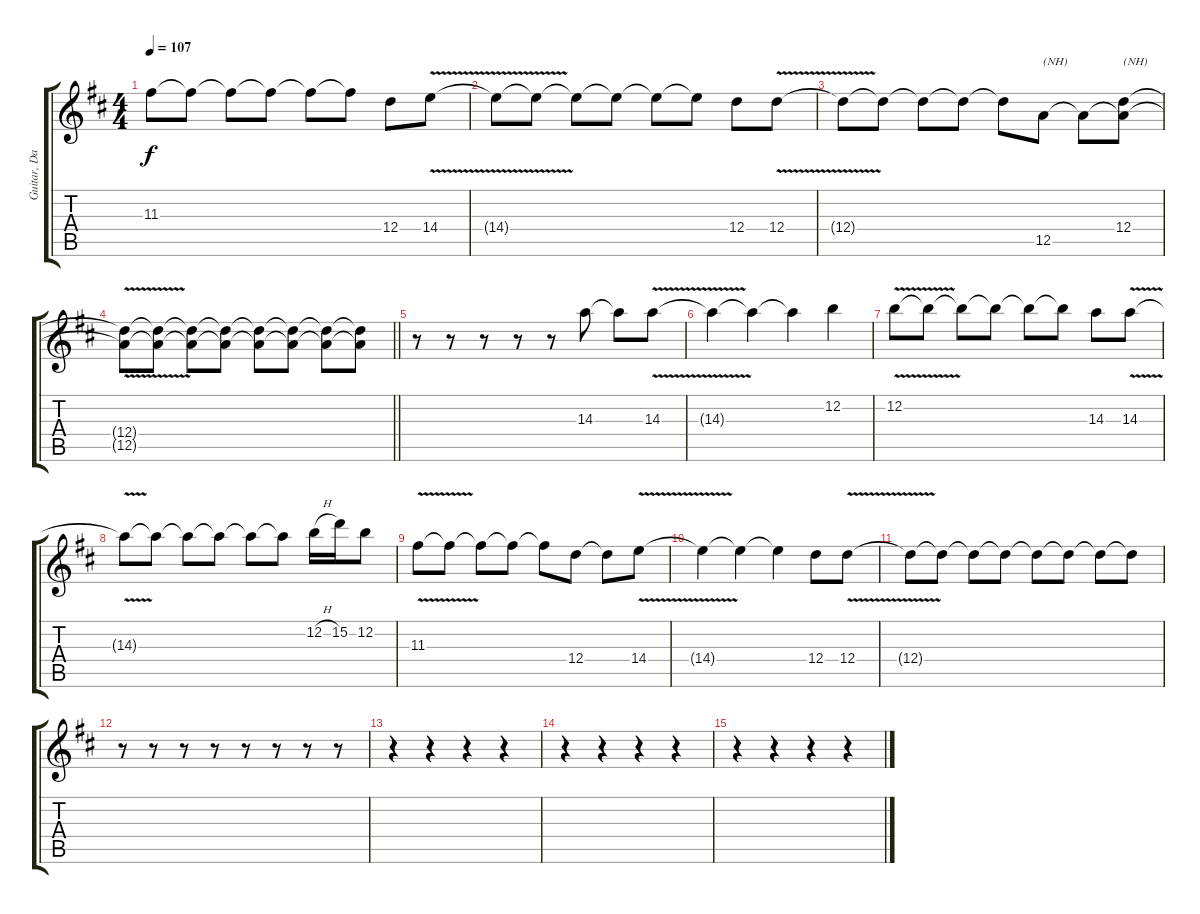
\track ("Guitar, Dan" "Guitar, Da") {instrument distortionguitar}
\staff {score tabs}
\tuning (E4 B3 G3 D3 A2 E2) {hide}
\ts (4 4)
\tempo 107
\clef g2
\ks d
11.3{t}.8{dy f} 11.3{t}.8 11.3{t}.8 11.3{t}.8 11.3{t}.8 11.3{t}.8 12.4.8 14.4{v}.8 |
14.4{v t}.8 14.4{t}.8 14.4{t}.8 14.4{t}.8 14.4{t}.8 14.4{t}.8 12.4.8 12.4{v}.8 |
12.4{t}.8 12.4{t}.8 12.4{t}.8 12.4{t}.8 12.4{t}.8 12.5.8{txt "(NH)" instrument guitarharmonics} 12.5{t}.8 (12.4 12.5{t}).8{txt "(NH)"} |
\barLineRight lightlight
(12.4{v t} 12.5{v t}).8 (12.4{t} 12.5{t}).8 (12.4{t} 12.5{t}).8 (12.4{t} 12.5{t}).8 (12.4{t} 12.5{t}).8 (12.4{t} 12.5{t}).8 (12.4{t} 12.5{t}).8 (12.4{t} 12.5{t}).8 |
r.8 r.8 r.8 r.8 r.8 14.3.8 14.3{t}.8 14.3{v}.8 |
14.3{t}.4 14.3{t}.4 14.3{t}.4 12.2.4 |
12.2{v}.8 12.2{t}.8 12.2{t}.8 12.2{t}.8 12.2{t}.8 12.2{t}.8 14.3.8 14.3{v}.8 |
14.3{t}.8 14.3{t}.8 14.3{t}.8 14.3{t}.8 14.3{t}.8 14.3{t}.8 12.2{h}.16 15.2.16 12.2.8 |
11.3{v}.8 11.3{t}.8 11.3{t}.8 11.3{t}.8 11.3{t}.8 12.4.8 12.4{t}.8 14.4{v}.8 |
14.4{t}.4 14.4{t}.4 14.4{t}.4 12.4.8 12.4{v}.8 |
12.4{t}.8 12.4{t}.8 12.4{t}.8 12.4{t}.8 12.4{t}.8 12.4{t}.8 12.4{t}.8 12.4{t}.8 |
r.8 r.8 r.8 r.8 r.8 r.8 r.8 r.8 |
r.4 r.4 r.4 r.4 |
r.4 r.4 r.4 r.4 |
r.4 r.4 r.4 r.4
